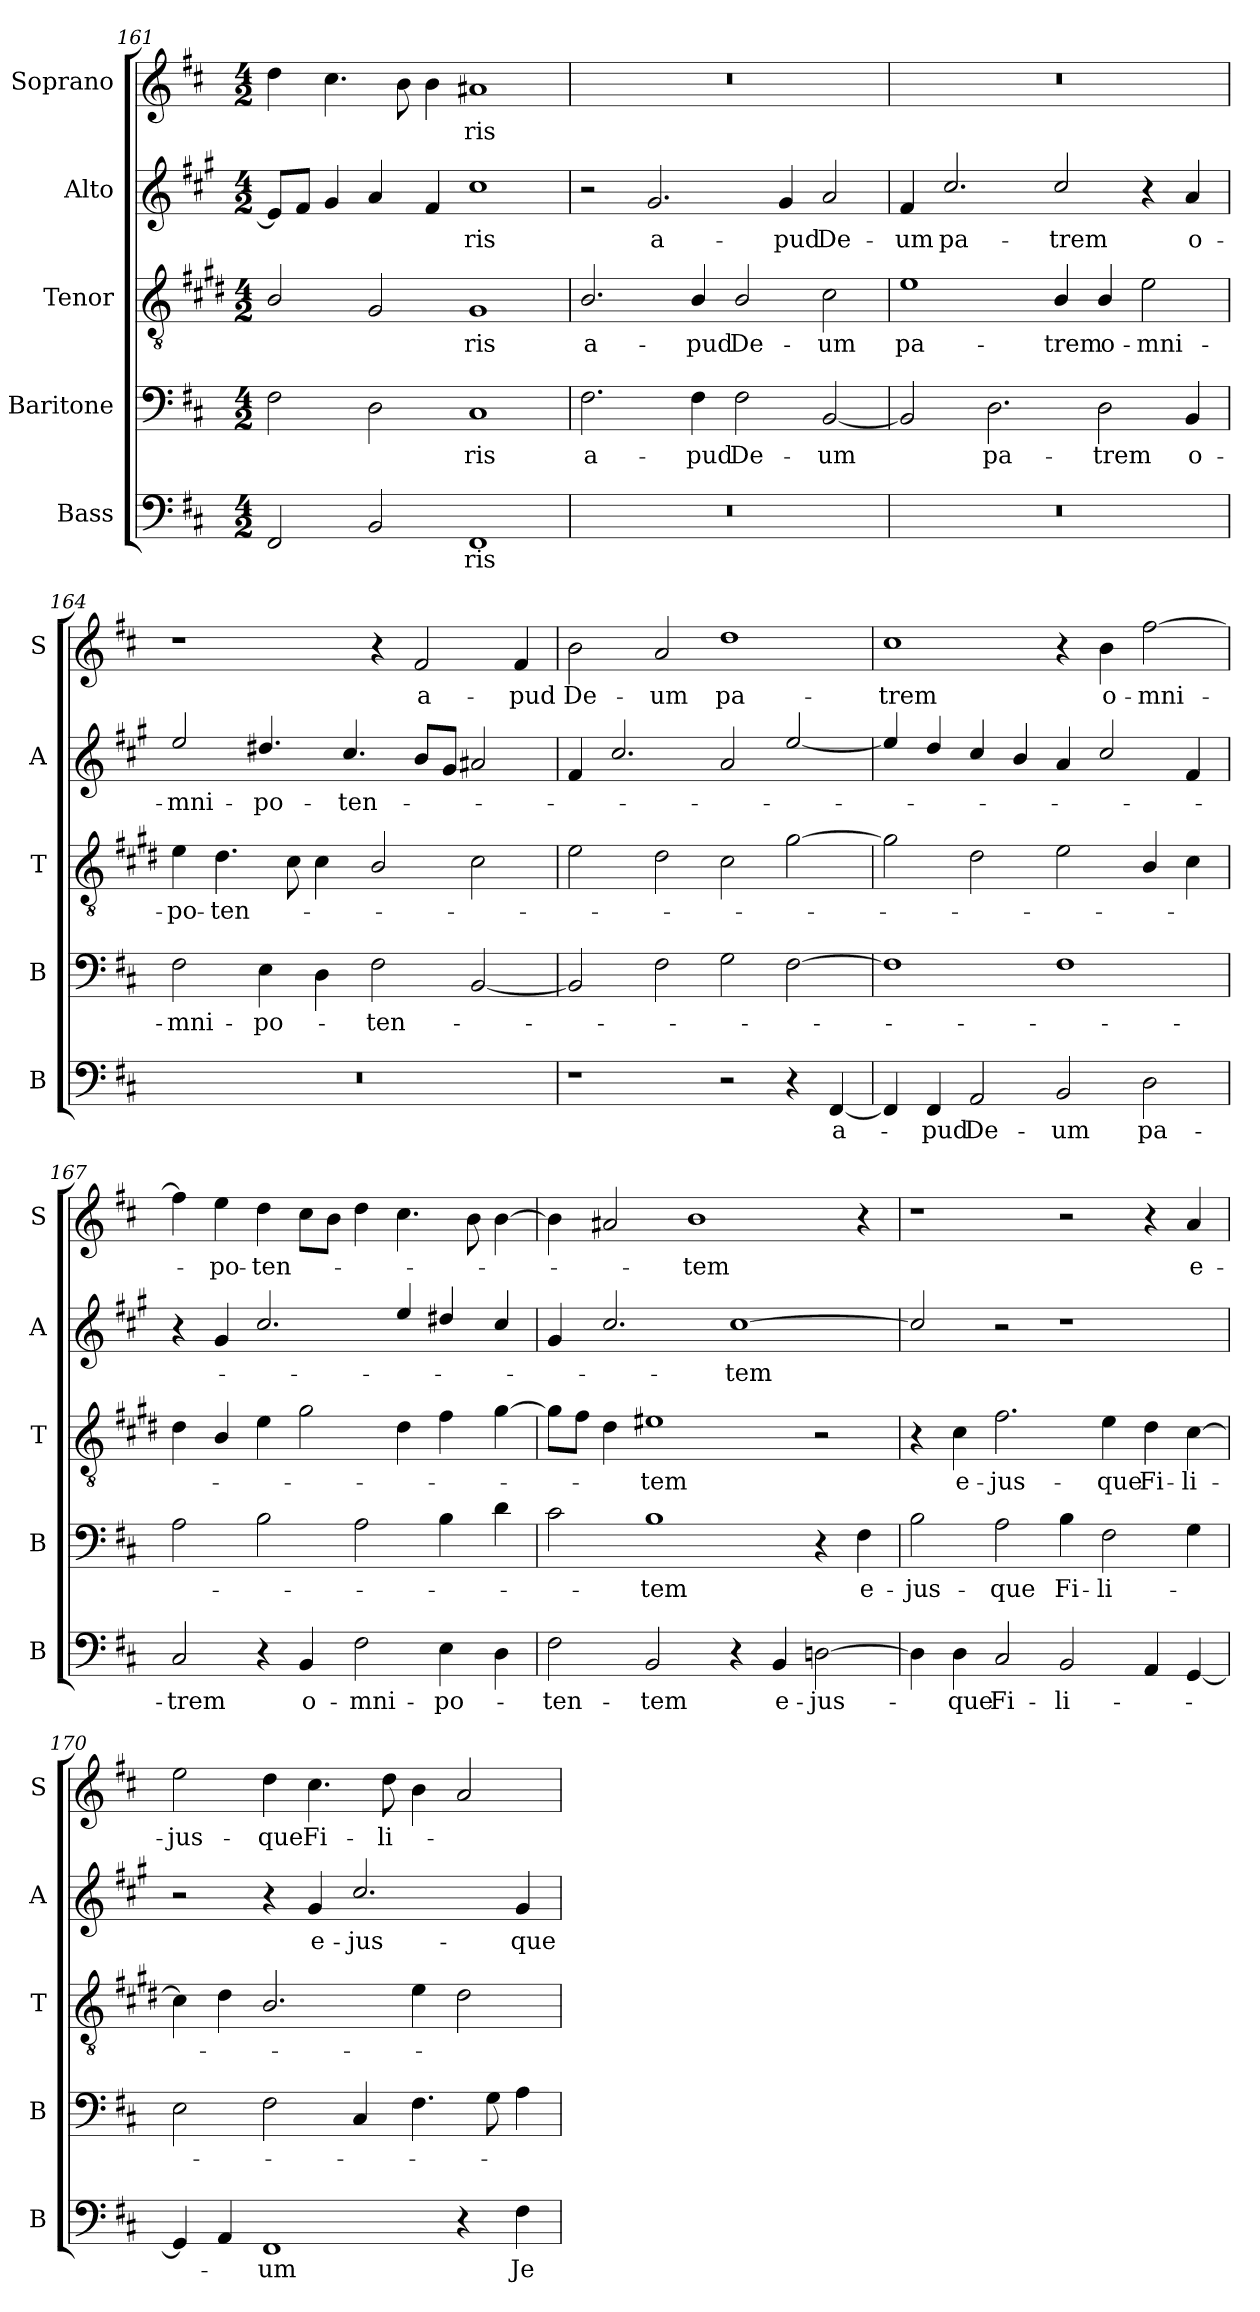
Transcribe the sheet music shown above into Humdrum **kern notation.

**kern	**text	**kern	**text	**kern	**text	**kern	**text	**kern	**text
*part5	*part5	*part4	*part4	*part3	*part3	*part2	*part2	*part1	*part1
*staff5	*staff5	*staff4	*staff4	*staff3	*staff3	*staff2	*staff2	*staff1	*staff1
*I"Bass	*	*I"Baritone	*	*I"Tenor	*	*I"Alto	*	*I"Soprano	*
*I'B	*	*I'B	*	*I'T	*	*I'A	*	*I'S	*
!!LO:PB:g=z
*clefF4	*	*clefF4	*	*clefGv2	*	*clefG2	*	*clefG2	*
*	*	*	*	*ITrd1c2	*	*ITrd4c7	*	*	*
*k[f#c#]	*	*k[f#c#]	*	*k[f#c#]	*	*k[f#c#]	*	*k[f#c#]	*
*D:	*	*D:	*	*D:	*	*D:	*	*D:	*
*M4/2	*	*M4/2	*	*M4/2	*	*M4/2	*	*M4/2	*
=161	=161	=161	=161	=161	=161	=161	=161	=161	=161
2FF#/	.	2F#\	.	2A/	.	8A/L]	.	4dd\	.
.	.	.	.	.	.	8B/J	.	.	.
.	.	.	.	.	.	4c#/	.	4.cc#\	.
2BB/	.	2D\	.	2F#/	.	4d/	.	.	.
.	.	.	.	.	.	.	.	8b\	.
.	.	.	.	.	.	4B/	.	4b\	.
!	!LO:LY:b	!	!LO:LY:b	!	!LO:LY:b	!	!LO:LY:b	!	!LO:LY:b
1FF#	-ris	1C#	-ris	1F#	-ris	1f#	-ris	1a#X	-ris
=162	=162	=162	=162	=162	=162	=162	=162	=162	=162
!	!	!	!LO:LY:b	!	!LO:LY:b	!	!	!	!
0r	.	2.F#\	a-	2.A/	a-	2r	.	0r	.
!	!	!	!	!	!	!	!LO:LY:b	!	!
.	.	.	.	.	.	2.c#/	a-	.	.
!	!	!	!LO:LY:b	!	!LO:LY:b	!	!	!	!
.	.	4F#\	-pud	4A/	-pud	.	.	.	.
!	!	!	!LO:LY:b	!	!LO:LY:b	!	!	!	!
.	.	2F#\	De-	2A/	De-	.	.	.	.
!	!	!	!	!	!	!	!LO:LY:b	!	!
.	.	.	.	.	.	4c#/	-pud	.	.
!	!	!	!LO:LY:b	!	!LO:LY:b	!	!LO:LY:b	!	!
.	.	[2BB/	-um	2B\	-um	2d/	De-	.	.
=163	=163	=163	=163	=163	=163	=163	=163	=163	=163
!	!	!	!	!	!LO:LY:b	!	!LO:LY:b	!	!
0r	.	2BB/]	.	1d	pa-	4B/	-um	0r	.
!	!	!	!	!	!	!	!LO:LY:b	!	!
.	.	.	.	.	.	2.f#/	pa-	.	.
!	!	!	!LO:LY:b	!	!	!	!	!	!
.	.	2.D\	pa-	.	.	.	.	.	.
!	!	!	!	!	!LO:LY:b	!	!LO:LY:b	!	!
.	.	.	.	4A/	-trem	2f#/	-trem	.	.
!	!	!	!LO:LY:b	!	!LO:LY:b	!	!	!	!
.	.	2D\	-trem	4A/	o-	.	.	.	.
!	!	!	!	!	!LO:LY:b	!	!	!	!
.	.	.	.	2d\	-mni-	4r	.	.	.
!	!	!	!LO:LY:b	!	!	!	!LO:LY:b	!	!
.	.	4BB/	o-	.	.	4d/	o-	.	.
=164	=164	=164	=164	=164	=164	=164	=164	=164	=164
!	!	!	!LO:LY:b	!	!LO:LY:b	!	!LO:LY:b	!	!
0r	.	2F#\	-mni-	4d\	-po-	2a/	-mni-	1r	.
!	!	!	!	!	!LO:LY:b	!	!	!	!
.	.	.	.	4.c#\	-ten-	.	.	.	.
!	!	!	!LO:LY:b	!	!	!	!LO:LY:b	!	!
.	.	4E\	-po-	.	.	4.g#i/	-po-	.	.
.	.	.	.	8B\	.	.	.	.	.
.	.	4D\	.	4B\	.	.	.	.	.
!	!	!	!	!	!	!	!LO:LY:b	!	!
.	.	.	.	.	.	4.f#/	-ten-	.	.
!	!	!	!LO:LY:b	!	!	!	!	!	!
.	.	2F#\	-ten-	2A/	.	.	.	4r	.
!	!	!	!	!	!	!	!	!	!LO:LY:b
.	.	.	.	.	.	8e/L	.	2f#/	a-
.	.	.	.	.	.	8c#/J	.	.	.
.	.	[2BB/	.	2B\	.	2d#X/	.	.	.
!	!	!	!	!	!	!	!	!	!LO:LY:b
.	.	.	.	.	.	.	.	4f#/	-pud
!!LO:LB:g=z
=165	=165	=165	=165	=165	=165	=165	=165	=165	=165
!	!	!	!	!	!	!	!	!	!LO:LY:b
1r	.	2BB/]	.	2d\	.	4B/	.	2b\	De-
.	.	.	.	.	.	2.f#/	.	.	.
!	!	!	!	!	!	!	!	!	!LO:LY:b
.	.	2F#\	.	2c#\	.	.	.	2a/	-um
!	!	!	!	!	!	!	!	!	!LO:LY:b
2r	.	2G\	.	2B\	.	2d/	.	1dd	pa-
4r	.	[2F#\	.	[2f#\	.	[2a/	.	.	.
!	!LO:LY:b	!	!	!	!	!	!	!	!
[4FF#/	a-	.	.	.	.	.	.	.	.
=166	=166	=166	=166	=166	=166	=166	=166	=166	=166
!	!	!	!	!	!	!	!	!	!LO:LY:b
4FF#/]	.	1F#]	.	2f#\]	.	4a/]	.	1cc#	-trem
!	!LO:LY:b	!	!	!	!	!	!	!	!
4FF#/	-pud	.	.	.	.	4g/	.	.	.
!	!LO:LY:b	!	!	!	!	!	!	!	!
2AA/	De-	.	.	2c#\	.	4f#/	.	.	.
.	.	.	.	.	.	4e/	.	.	.
!	!LO:LY:b	!	!	!	!	!	!	!	!
2BB/	-um	1F#	.	2d\	.	4d/	.	4r	.
!	!	!	!	!	!	!	!	!	!LO:LY:b
.	.	.	.	.	.	2f#/	.	4b\	o-
!	!LO:LY:b	!	!	!	!	!	!	!	!LO:LY:b
2D\	pa-	.	.	4A/	.	.	.	[2ff#\	-mni-
.	.	.	.	4B\	.	4B/	.	.	.
!!LO:PB:g=z
=167	=167	=167	=167	=167	=167	=167	=167	=167	=167
!	!LO:LY:b	!	!	!	!	!	!	!	!
2C#/	-trem	2A\	.	4c#\	.	4r	.	4ff#\]	.
!	!	!	!	!	!	!	!	!	!LO:LY:b
.	.	.	.	4A/	.	4c#/	.	4ee\	-po-
!	!	!	!	!	!	!	!	!	!LO:LY:b
4r	.	2B\	.	4d\	.	2.f#/	.	4dd\	-ten-
!	!LO:LY:b	!	!	!	!	!	!	!	!
4BB/	o-	.	.	2f#\	.	.	.	8cc#\L	.
.	.	.	.	.	.	.	.	8b\J	.
!	!LO:LY:b	!	!	!	!	!	!	!	!
2F#\	-mni-	2A\	.	.	.	.	.	4dd\	.
.	.	.	.	4c#\	.	4a/	.	4.cc#\	.
!	!LO:LY:b	!	!	!	!	!	!	!	!
4E\	-po-	4B\	.	4e\	.	4g#X/	.	.	.
.	.	.	.	.	.	.	.	8b\	.
4D\	.	4d\	.	[4f#\	.	4f#/	.	[4b\	.
=168	=168	=168	=168	=168	=168	=168	=168	=168	=168
!	!LO:LY:b	!	!	!	!	!	!	!	!
2F#\	-ten-	2c#\	.	8f#\L]	.	4c#/	.	4b\]	.
.	.	.	.	8e\J	.	.	.	.	.
.	.	.	.	4c#\	.	2.f#/	.	2a#X/	.
!	!LO:LY:b	!	!LO:LY:b	!	!LO:LY:b	!	!	!	!
2BB/	-tem	1B	-tem	1d#X	-tem	.	.	.	.
!	!	!	!	!	!	!	!	!	!LO:LY:b
.	.	.	.	.	.	.	.	1b	-tem
!	!	!	!	!	!	!	!LO:LY:b	!	!
4r	.	.	.	.	.	[1f#	-tem	.	.
!	!LO:LY:b	!	!	!	!	!	!	!	!
4BB/	e-	.	.	.	.	.	.	.	.
!	!LO:LY:b	!	!	!	!	!	!	!	!
[2Dni\	-jus-	4r	.	2r	.	.	.	.	.
!	!	!	!LO:LY:b	!	!	!	!	!	!
.	.	4F#\	e-	.	.	.	.	4r	.
=169	=169	=169	=169	=169	=169	=169	=169	=169	=169
!	!	!	!LO:LY:b	!	!	!	!	!	!
4D\]	.	2B\	-jus-	4r	.	2f#/]	.	1r	.
!	!LO:LY:b	!	!	!	!LO:LY:b	!	!	!	!
4D\	-que	.	.	4B\	e-	.	.	.	.
!	!LO:LY:b	!	!LO:LY:b	!	!LO:LY:b	!	!	!	!
2C#/	Fi-	2A\	-que	2.e\	-jus-	2r	.	.	.
!	!LO:LY:b	!	!LO:LY:b	!	!	!	!	!	!
2BB/	-li-	4B\	Fi-	.	.	1r	.	2r	.
!	!	!	!LO:LY:b	!	!LO:LY:b	!	!	!	!
.	.	2F#\	-li-	4d\	-que	.	.	.	.
!	!	!	!	!	!LO:LY:b	!	!	!	!
4AA/	.	.	.	4c#\	Fi-	.	.	4r	.
!	!	!	!	!	!LO:LY:b	!	!	!	!LO:LY:b
[4GG/	.	4G\	.	[4B\	-li-	.	.	4a/	e-
=170	=170	=170	=170	=170	=170	=170	=170	=170	=170
!	!	!	!	!	!	!	!	!	!LO:LY:b
4GG/]	.	2E\	.	4B\]	.	2r	.	2ee\	-jus-
4AA/	.	.	.	4c#\	.	.	.	.	.
!	!LO:LY:b	!	!	!	!	!	!	!	!LO:LY:b
1FF#	-um	2F#\	.	2.A/	.	4r	.	4dd\	-que
!	!	!	!	!	!	!	!LO:LY:b	!	!LO:LY:b
.	.	.	.	.	.	4c#/	e-	4.cc#\	Fi-
!	!	!	!	!	!	!	!LO:LY:b	!	!
.	.	4C#/	.	.	.	2.f#/	-jus-	.	.
!	!	!	!	!	!	!	!	!	!LO:LY:b
.	.	.	.	.	.	.	.	8dd\	-li-
.	.	4.F#\	.	4d\	.	.	.	4b\	.
4r	.	.	.	2c#\	.	.	.	2a/	.
.	.	8G\	.	.	.	.	.	.	.
!	!LO:LY:b	!	!	!	!	!	!LO:LY:b	!	!
4F#\	Je-	4A\	.	.	.	4c#/	-que	.	.
=	=	=	=	=	=	=	=	=	=
*-	*-	*-	*-	*-	*-	*-	*-	*-	*-
